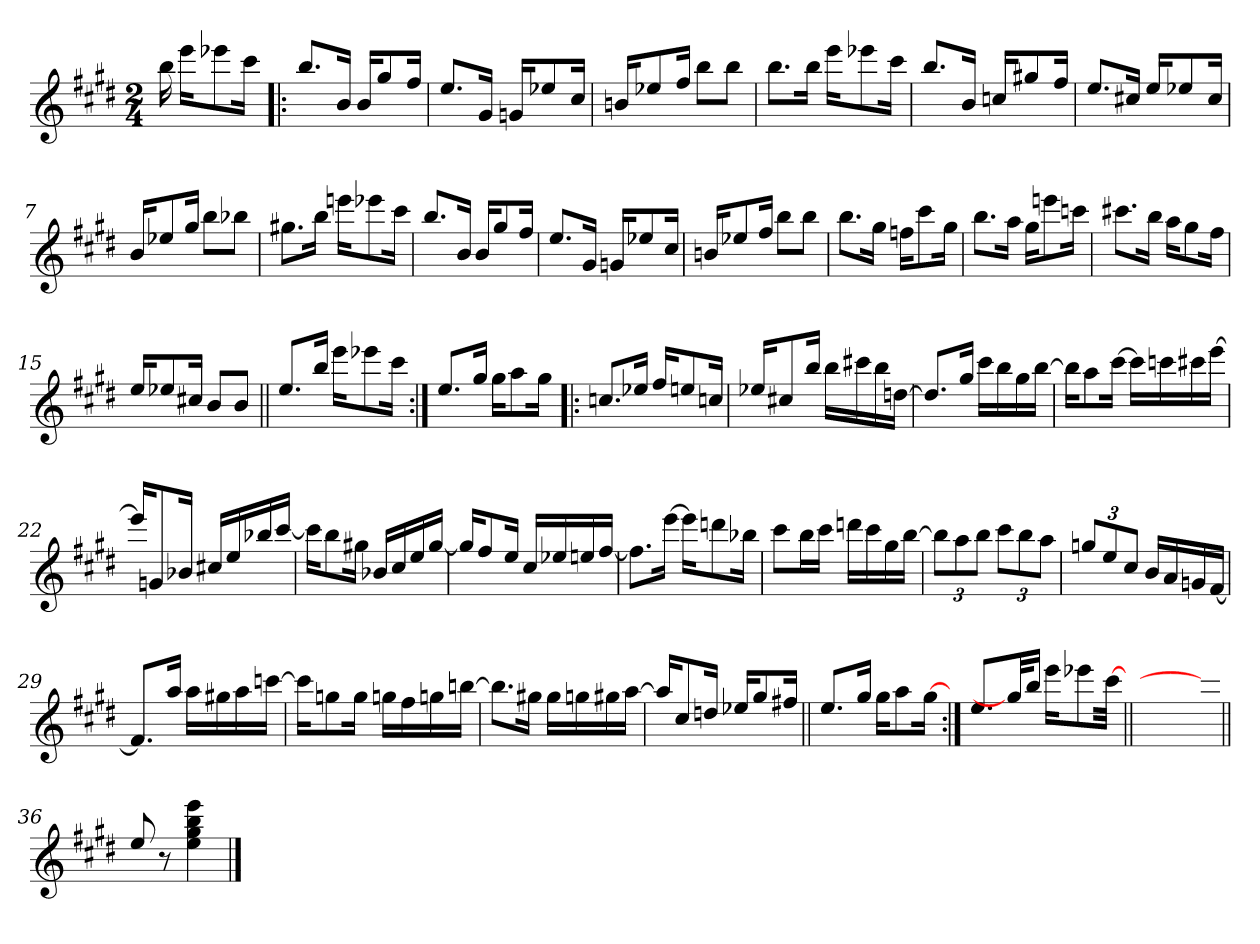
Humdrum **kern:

**kern
*part1
*staff1
*clefG2
*k[f#c#g#d#]
*E:
*M2/4
=
16bb\
16eee\KL
8eee-X\
16ccc#\Jk
=1!|:
8.bb/L
16b/Jk
16b/KL
8gg#/
16ff#/Jk
=2
8.ee/L
16g#/Jk
16gn/KL
8ee-X/
16cc#/Jk
=3
16bn/KL
8ee-X/
16ff#/Jk
8bb\L
8bb\J
!!LO:LB:g=z
=4
8.bb\L
16bb\Jk
16eee\KL
8eee-X\
16ccc#\Jk
=5
8.bb/L
16b/Jk
16cc/KL
8gg#X/
16ff#/Jk
=6
8.ee/L
16cc#X/Jk
16ee/KL
8ee-X/
16cc#/Jk
=7
16b/KL
8ee-X/
16gg#/Jk
8bb\L
8bb-X\J
!!LO:LB:g=z
=8
8.gg#X\L
16bb\Jk
16eeen\KL
8eee-X\
16ccc#\Jk
=9
8.bb/L
16b/Jk
16b/KL
8gg#/
16ff#/Jk
=10
8.ee/L
16g#/Jk
16gn/KL
8ee-X/
16cc#/Jk
=11
16bn/KL
8ee-X/
16ff#/Jk
8bb\L
8bb\J
!!LO:LB:g=z
=12
8.bb\L
16gg#\Jk
16ffn\KL
8ccc#\
16gg#\Jk
=13
8.bb\L
16aa\Jk
16gg#\KL
8eeen\
16cccn\Jk
=14
8.ccc#X\L
16bb\Jk
16aa\KL
8gg#\
16ff#\Jk
=15
16ee/KL
8ee-X/
16cc#X/Jk
8b/L
8b/J
!!LO:LB:g=z
=16||
8.ee/L
16bb/Jk
16eee\KL
8eee-X\
16ccc#\Jk
=17:|!
8.ee/L
16gg#/Jk
16gg#\KL
8aa\
16gg#\Jk
=18!|:
8.ccn/L
16ee-X/Jk
16ff#/KL
8een/
16ccn/Jk
=19
16ee-X/KL
8cc#X/
16bb/Jk
16bb\LL
16ccc#X\
16bb\
[<16ddn\JJ
!!LO:LB:g=z
=20
8.ddn/L]
16gg#/Jk
16ccc#\LL
16bb\
16gg#\
[>16bb\JJ
=21
16bb\KL]
8aa\
[>16ccc#\Jk
16ccc#\LL]
16cccn\
16ccc#X\
[>16eee\JJ
=22
16eee/KL]
8gn/
16b-X/Jk
16cc#X/LL
16ee/
16bb-X/
[>16ccc#/JJ
=23
16ccc#\KL]
8bb\
16gg#X\Jk
16b-/LL
16cc#/
16ee/
[16gg#/JJ
!!LO:LB:g=z
=24
16gg#/KL]
8ff#/
16ee/Jk
16cc#/LL
16ee-X/
16een/
[16ff#/JJ
=25
8.ff#\L]
[>16eee\Jk
16eee\KL]
8dddn\
16bb-X\Jk
=26
8ccc#\L
16bb\L
16ccc#\JJ
16dddn\LL
16ccc#\
16gg#\
[>16bb\JJ
=27
12bb\L]
12aa\
12bb\J
12ccc#\L
12bb\
12aa\J
!!LO:LB:g=z
=28
12ggn/L
12ee/
12cc#/J
16b/LL
16a/
16gn/
[<16f#/JJ
=29
8.f#/L]
16aa/Jk
16aa\LL
16gg#X\
16aa\
[>16cccn\JJ
=30
16cccn\KL]
8ggn\
16gg\Jk
16ggn\LL
16ff#\
16ggn\
[>16bbn\JJ
=31
8.bb\L]
16gg#X\Jk
16gg#\LL
16ggn\
16gg#X\
[16aa\JJ
!!LO:LB:g=z
=32
16aa/KL]
8cc#/
16ddn/Jk
16ee-X/KL
8gg#/
16ff#X/Jk
=33||
8.ee/L
16gg#/Jk
16gg#\KL
8aa\
[16gg#\Jk
=34:|!
8.ee/L
32gg#\Jk]
16bb/Jk
16eee\KL
8eee-X\
[32ccc#\Jk
=35||
2ryy
32ccc#\Jk]
=36||
8ee/
8r
4ee\ 4gg#\ 4bb\ 4eee\
==
*-
